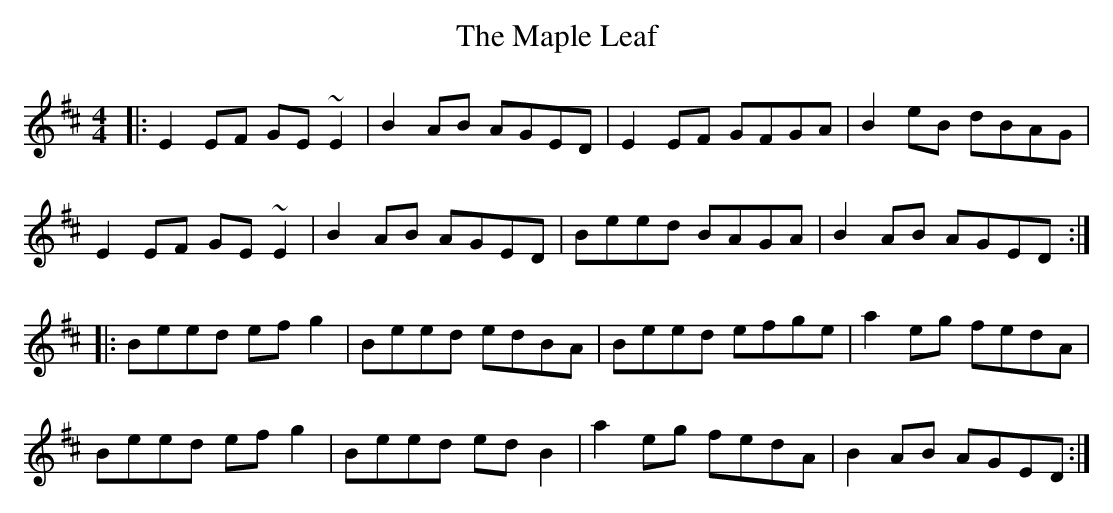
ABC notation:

X:1
T: The Maple Leaf
M: 4/4
L: 1/8
K: Edor
|:E2 EF GE~E2|B2AB AGED|E2EF GFGA|B2eB dBAG|
E2 EF GE~E2|B2AB AGED|Beed BAGA|B2AB AGED:|
|:Beed efg2|Beed edBA|Beed efge|a2eg fedA|
Beed efg2|Beed edB2|a2eg fedA|B2AB AGED:|
